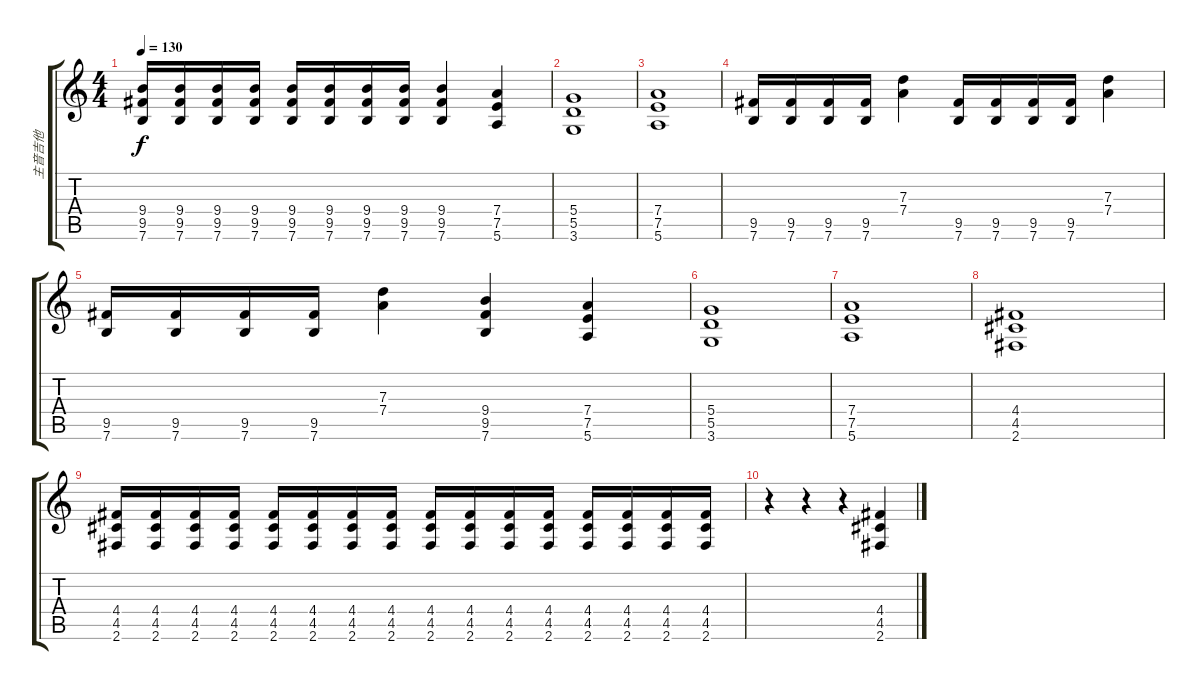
\track ("主音吉他" "主音吉他") {instrument distortionguitar}
\staff {score tabs}
\tuning (E4 B3 G3 D3 A2 E2) {hide}
\ts (4 4)
\tempo 130
\clef g2
\ks c
(9.4 9.5 7.6).16{dy f} (9.4 9.5 7.6).16 (9.4 9.5 7.6).16 (9.4 9.5 7.6).16 (9.4 9.5 7.6).16 (9.4 9.5 7.6).16 (9.4 9.5 7.6).16 (9.4 9.5 7.6).16 (9.4 9.5 7.6).4 (7.4 7.5 5.6).4 |
(5.4 5.5 3.6).1 |
(7.4 7.5 5.6).1 |
(9.5 7.6).16 (9.5 7.6).16 (9.5 7.6).16 (9.5 7.6).16 (7.3 7.4).4 (9.5 7.6).16 (9.5 7.6).16 (9.5 7.6).16 (9.5 7.6).16 (7.3 7.4).4 |
(9.5 7.6).16 (9.5 7.6).16 (9.5 7.6).16 (9.5 7.6).16 (7.3 7.4).4 (9.4 9.5 7.6).4 (7.4 7.5 5.6).4 |
(5.4 5.5 3.6).1 |
(7.4 7.5 5.6).1 |
(4.4 4.5 2.6).1 |
(4.4 4.5 2.6).16 (4.4 4.5 2.6).16 (4.4 4.5 2.6).16 (4.4 4.5 2.6).16 (4.4 4.5 2.6).16 (4.4 4.5 2.6).16 (4.4 4.5 2.6).16 (4.4 4.5 2.6).16 (4.4 4.5 2.6).16 (4.4 4.5 2.6).16 (4.4 4.5 2.6).16 (4.4 4.5 2.6).16 (4.4 4.5 2.6).16 (4.4 4.5 2.6).16 (4.4 4.5 2.6).16 (4.4 4.5 2.6).16 |
r.4 r.4 r.4 (4.4 4.5 2.6).4
